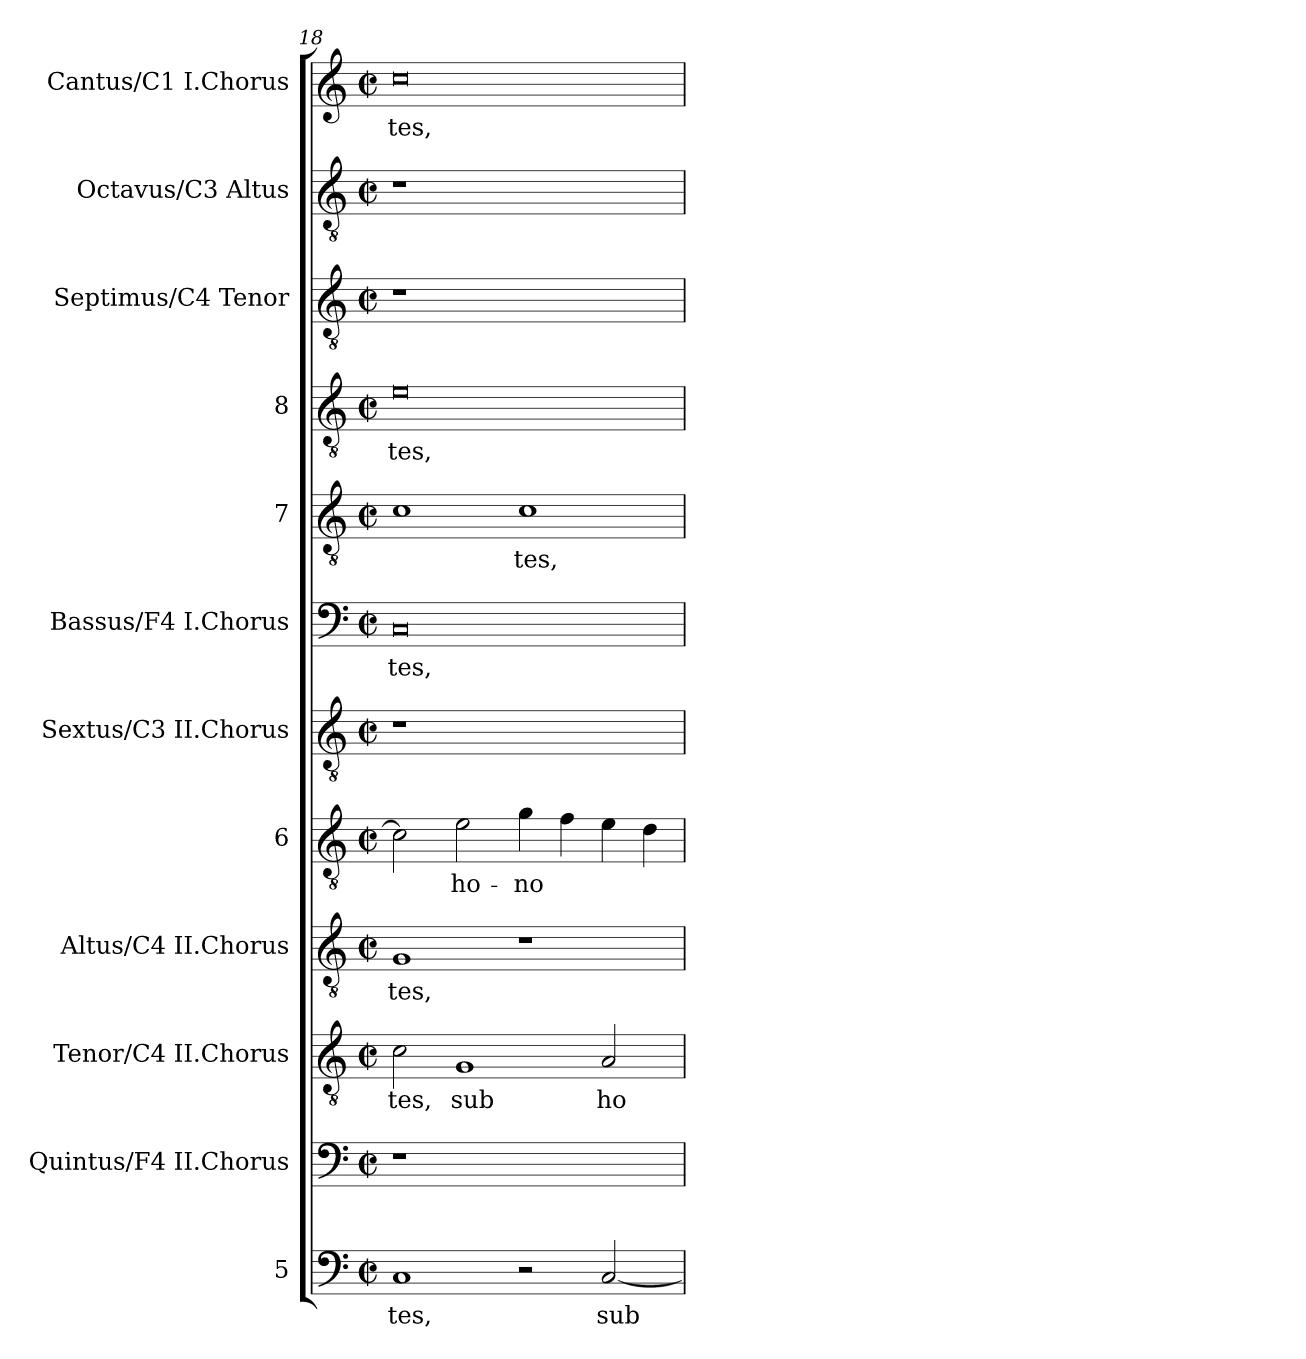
**kern	**text	**kern	**kern	**text	**kern	**text	**kern	**text	**kern	**kern	**text	**kern	**text	**kern	**text	**kern	**kern	**kern	**text
*part12	*part12	*part11	*part10	*part10	*part9	*part9	*part8	*part8	*part7	*part6	*part6	*part5	*part5	*part4	*part4	*part3	*part2	*part1	*part1
*staff12	*staff12	*staff11	*staff10	*staff10	*staff9	*staff9	*staff8	*staff8	*staff7	*staff6	*staff6	*staff5	*staff5	*staff4	*staff4	*staff3	*staff2	*staff1	*staff1
*I"5	*	*I"Quintus/F4  II.Chorus	*I"Tenor/C4  II.Chorus	*	*I"Altus/C4  II.Chorus	*	*I"6	*	*I"Sextus/C3  II.Chorus	*I"Bassus/F4  I.Chorus	*	*I"7	*	*I"8	*	*I"Septimus/C4  Tenor	*I"Octavus/C3  Altus	*I"Cantus/C1  I.Chorus	*
*	*	*	*I'T	*	*I'A	*	*	*	*	*I'B	*	*	*	*	*	*	*	*I'C	*
*clefF4	*	*clefF4	*clefGv2	*	*clefGv2	*	*clefGv2	*	*clefGv2	*clefF4	*	*clefGv2	*	*clefGv2	*	*clefGv2	*clefGv2	*clefG2	*
*k[]	*	*k[]	*k[]	*	*k[]	*	*k[]	*	*k[]	*k[]	*	*k[]	*	*k[]	*	*k[]	*k[]	*k[]	*
*C:	*	*C:	*C:	*	*C:	*	*C:	*	*C:	*C:	*	*C:	*	*C:	*	*C:	*C:	*C:	*
*M2/2	*	*M2/2	*M2/2	*	*M2/2	*	*M2/2	*	*M2/2	*M2/2	*	*M2/2	*	*M2/2	*	*M2/2	*M2/2	*M2/2	*
*met(c|)	*	*met(c|)	*met(c|)	*	*met(c|)	*	*met(c|)	*	*met(c|)	*met(c|)	*	*met(c|)	*	*met(c|)	*	*met(c|)	*met(c|)	*met(c|)	*
=18	=18	=18	=18	=18	=18	=18	=18	=18	=18	=18	=18	=18	=18	=18	=18	=18	=18	=18	=18
!	!LO:LY:b:cj	!	!	!LO:LY:b:cj	!	!LO:LY:b:cj	!	!LO:LY:b:cj	!	!	!LO:LY:b:cj	!	!LO:LY:b:cj	!	!LO:LY:b:cj	!	!	!	!LO:LY:b:cj
1C	-tes,	1r	2c\	-tes,	1G	-tes,	2c\]	.	1r	0C	-tes,	1c	--	0e	-tes,	1r	1r	0cc	-tes,
!	!	!	!	!LO:LY:b:cj	!	!	!	!LO:LY:b:cj	!	!	!	!	!	!	!	!	!	!	!
.	.	.	1G	sub	.	.	2e\	ho-	.	.	.	.	.	.	.	.	.	.	.
!	!	!	!	!	!	!	!	!LO:LY:b:cj	!	!	!	!	!LO:LY:b:cj	!	!	!	!	!	!
2r	.	1ryy	.	.	1r	.	4g\	-no-	1ryy	.	.	1c	-tes,	.	.	1ryy	1ryy	.	.
!	!	!	!	!	!	!	!	!LO:LY:b:cj	!	!	!	!	!	!	!	!	!	!	!
.	.	.	.	.	.	.	4f\	--	.	.	.	.	.	.	.	.	.	.	.
!	!LO:LY:b:cj	!	!	!LO:LY:b:cj	!	!	!	!LO:LY:b:cj	!	!	!	!	!	!	!	!	!	!	!
[<2C/	sub	.	2A/	ho-	.	.	4e\	--	.	.	.	.	.	.	.	.	.	.	.
!	!	!	!	!	!	!	!	!LO:LY:b:cj	!	!	!	!	!	!	!	!	!	!	!
.	.	.	.	.	.	.	4d\	--	.	.	.	.	.	.	.	.	.	.	.
=	=	=	=	=	=	=	=	=	=	=	=	=	=	=	=	=	=	=	=
*-	*-	*-	*-	*-	*-	*-	*-	*-	*-	*-	*-	*-	*-	*-	*-	*-	*-	*-	*-
